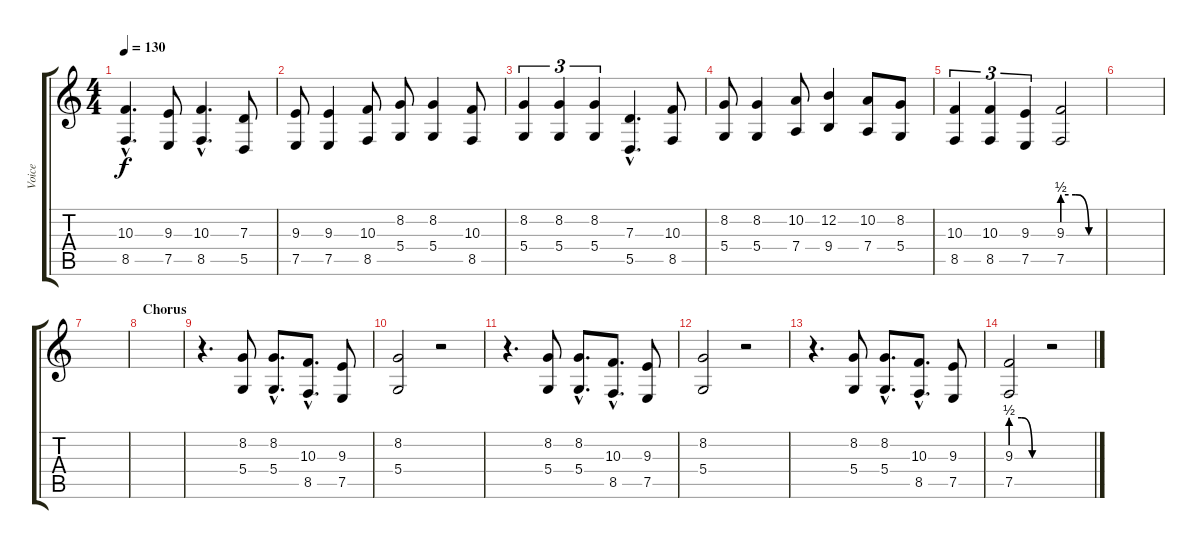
\track ("Voice" "Voice") {instrument choiraahs}
\staff {score tabs}
\tuning (E4 B3 G3 D3 A2 E2) {hide}
\ts (4 4)
\tempo 130
\clef g2
\ks c
(10.3{hac} 8.5{hac}).4{d dy f} (9.3 7.5).8 (10.3{hac} 8.5{hac}).4{d} (7.3 5.5).8 |
(9.3 7.5).8 (9.3 7.5).4 (10.3 8.5).8 (8.2 5.4).8 (8.2 5.4).4 (10.3 8.5).8 |
(8.2 5.4).4{tu (3 2)} (8.2 5.4).4{tu (3 2)} (8.2 5.4).4{tu (3 2)} (7.3{hac} 5.5{hac}).4{d} (10.3 8.5).8 |
(8.2 5.4).8 (8.2 5.4).4 (10.2 7.4).8 (12.2 9.4).4 (10.2 7.4).8 (8.2 5.4).8 |
(10.3 8.5).4{tu (3 2)} (10.3 8.5).4{tu (3 2)} (9.3 7.5).4{tu (3 2)} (9.3{be (custom 0 2 20 2 40 0 60 0)} 7.5{be (custom 0 2 20 2 40 0 60 0)}).2 |
|
|
\section ("" "Chorus")
|
r.4{d} (8.2 5.4).8 (8.2{hac} 5.4{hac}).8{d} (10.3{hac} 8.5{hac}).8{d} (9.3 7.5).8 |
(8.2 5.4).2 r.2 |
r.4{d} (8.2 5.4).8 (8.2{hac} 5.4{hac}).8{d} (10.3{hac} 8.5{hac}).8{d} (9.3 7.5).8 |
(8.2 5.4).2 r.2 |
r.4{d} (8.2 5.4).8 (8.2{hac} 5.4{hac}).8{d} (10.3{hac} 8.5{hac}).8{d} (9.3 7.5).8 |
(9.3{be (custom 0 2 20 2 40 0 60 0)} 7.5{be (custom 0 2 20 2 40 0 60 0)}).2 r.2
